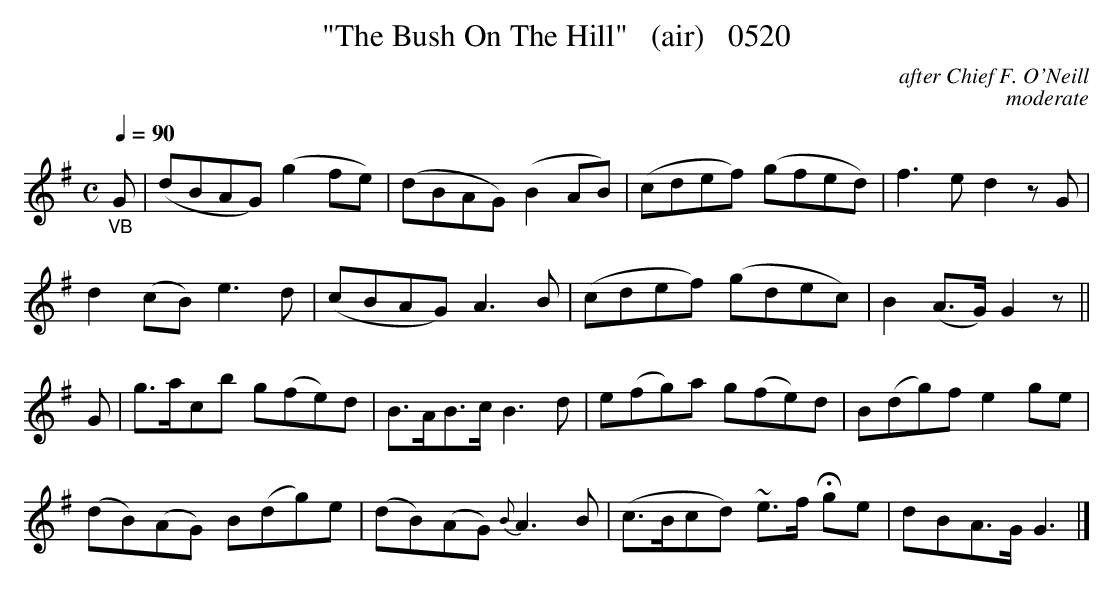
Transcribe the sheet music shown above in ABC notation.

X:1
T:"The Bush On The Hill"   (air)   0520
C:after Chief F. O'Neill
C:moderate
Q:1/4=90
M:C
L:1/8
K:G
"_VB"G|(dBAG) (g2fe)|(dBAG) (B2AB)|(cdef) (gfed)|f3e d2zG|
d2(cB) e3d|(cBAG) A3B|(cdef) (gdec)|B2(A3/2G/2) G2z||
G|g3/2a/2cb g(fe)d|B3/2A/2B3/2c/2 B3d|e(fg)a g(fe)d|B(dg)f e2ge|
(dB)(AG) B(dg)e|(dB)(AG) {B}A3B|(c3/2B/2cd) ~e3/2f/2 Hge|dBA3/2G/2 G3|]
